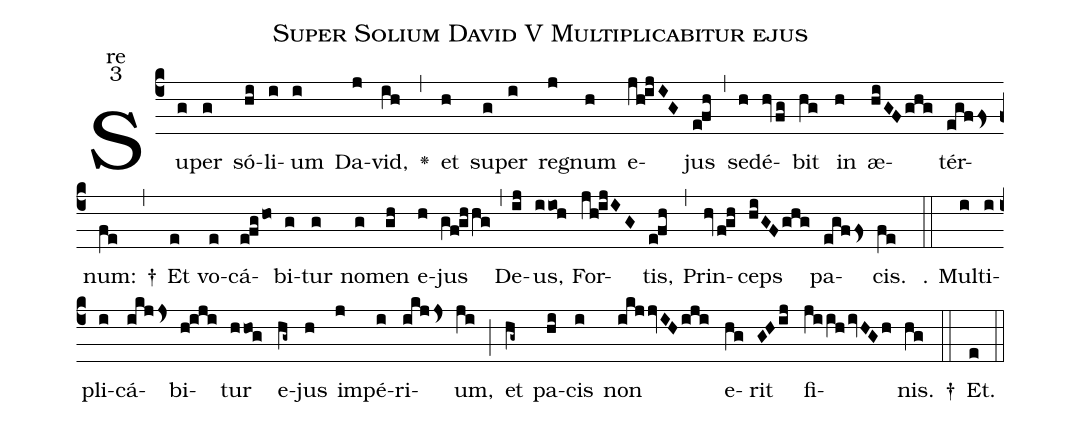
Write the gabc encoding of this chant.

name:Super Solium David V Multiplicabitur ejus;
office-part:re;
mode:3;
%%
(c4)Su(g)per(g) só(hi)li(i)um(i) Da(j)vid,(ih) <v>\greheightstar</v>(,) et(h) su(g)per(i) re(j)gnum(h) e(jh!ijI!G)jus(efh) (,) se(h)dé(hvfg)bit(hg) in(h) æ(hiGFghg)tér(egffs<)num:(fe)   †(,) Et(e) vo(e)cá(efgho<)bi(g)tur(g) no(g)men(gh) e(h)jus(gf!ghhg) (,) De(ij)us,(i/ioh) For(jh!ijIG)tis,(efh) (,) Prin(hvfgh)ceps(hiGFghg) pa(egffs<)cis.(fe)  ℣.(::) Mul(i)ti(i)pli(i)cá(ikjjs<)bi(h!iji)tur(hhog) e(hg~)jus(h) im(j)pé(i)ri(ikjjs<)um,(ji) (;) et(hg~) pa(hi)cis(i) non(ikjjvIHiji) e(hg)rit(GHij) fi(jiihivHGh)nis.(hg)   †(::) Et.(e) (::)
